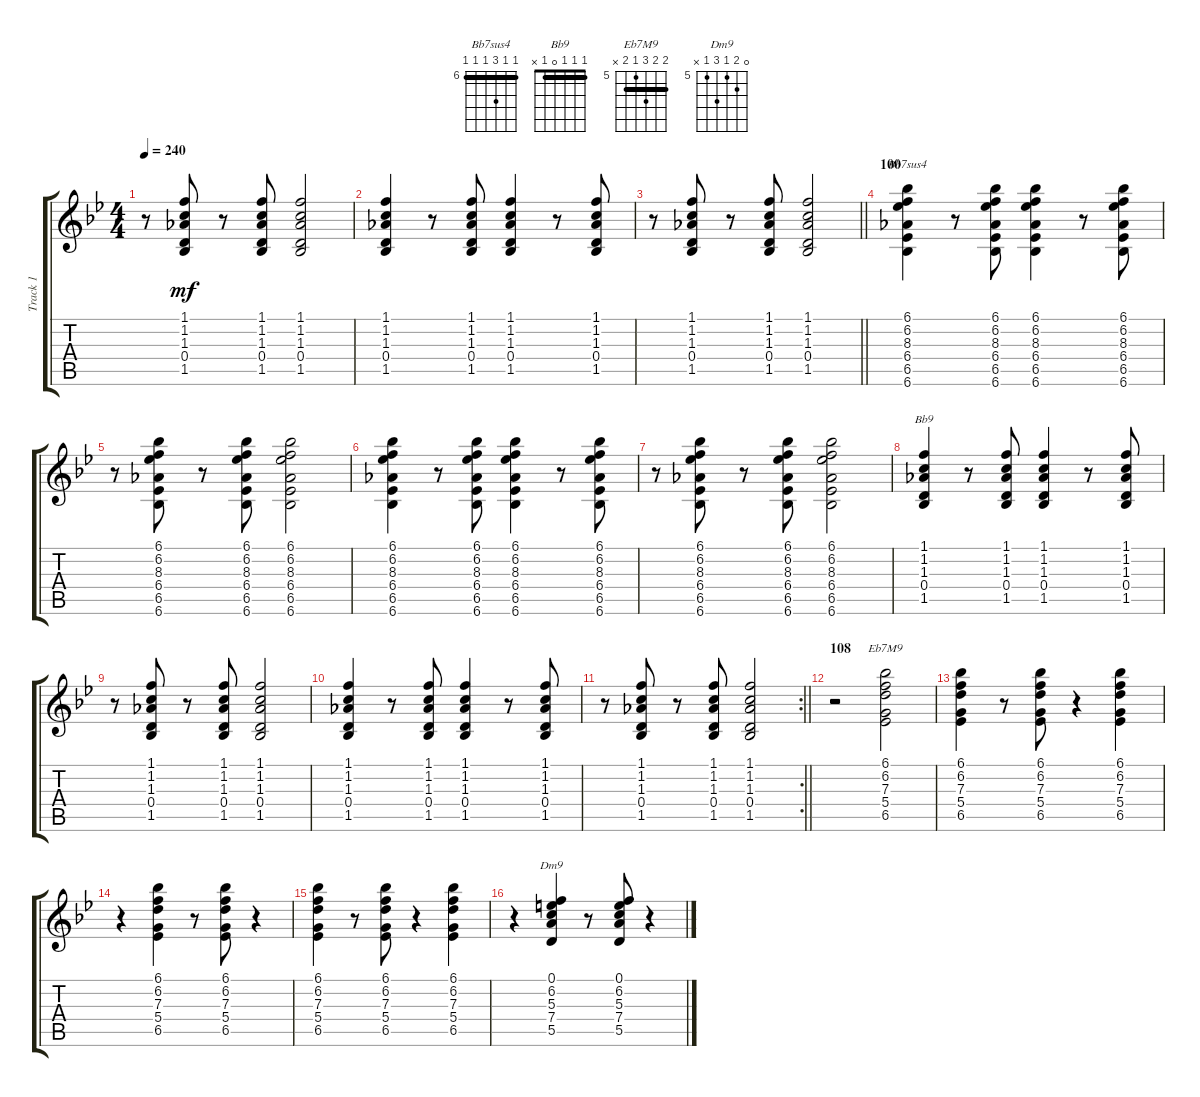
\track ("Track 1" "Track 1") {instrument electricguitarjazz}
\staff {score tabs}
\tuning (E4 B3 G3 D3 A2 E2) {hide}
\chord ("Bb7sus4" 6 6 8 6 6 6) {firstfret 6 barre 6}
\chord ("Bb9" 1 1 1 0 1 x) {barre 1}
\chord ("Eb7M9" 6 6 7 5 6 x) {firstfret 5 barre 6}
\chord ("Dm9" 0 6 5 7 5 x) {firstfret 5}
\ts (4 4)
\tempo 240
\clef g2
\ks bb
r.8{dy mf} (1.1 1.2 1.3 0.4 1.5).8 r.8 (1.1 1.2 1.3 0.4 1.5).8 (1.1 1.2 1.3 0.4 1.5).2 |
(1.1 1.2 1.3 0.4 1.5).4 r.8 (1.1 1.2 1.3 0.4 1.5).8 (1.1 1.2 1.3 0.4 1.5).4 r.8 (1.1 1.2 1.3 0.4 1.5).8 |
\barLineRight lightlight
r.8 (1.1 1.2 1.3 0.4 1.5).8 r.8 (1.1 1.2 1.3 0.4 1.5).8 (1.1 1.2 1.3 0.4 1.5).2 |
\section ("" "100")
(6.1 6.2 8.3 6.4 6.5 6.6).4{ch "Bb7sus4"} r.8 (6.1 6.2 8.3 6.4 6.5 6.6).8 (6.1 6.2 8.3 6.4 6.5 6.6).4 r.8 (6.1 6.2 8.3 6.4 6.5 6.6).8 |
r.8 (6.1 6.2 8.3 6.4 6.5 6.6).8 r.8 (6.1 6.2 8.3 6.4 6.5 6.6).8 (6.1 6.2 8.3 6.4 6.5 6.6).2 |
(6.1 6.2 8.3 6.4 6.5 6.6).4 r.8 (6.1 6.2 8.3 6.4 6.5 6.6).8 (6.1 6.2 8.3 6.4 6.5 6.6).4 r.8 (6.1 6.2 8.3 6.4 6.5 6.6).8 |
r.8 (6.1 6.2 8.3 6.4 6.5 6.6).8 r.8 (6.1 6.2 8.3 6.4 6.5 6.6).8 (6.1 6.2 8.3 6.4 6.5 6.6).2 |
(1.1 1.2 1.3 0.4 1.5).4{ch "Bb9"} r.8 (1.1 1.2 1.3 0.4 1.5).8 (1.1 1.2 1.3 0.4 1.5).4 r.8 (1.1 1.2 1.3 0.4 1.5).8 |
r.8 (1.1 1.2 1.3 0.4 1.5).8 r.8 (1.1 1.2 1.3 0.4 1.5).8 (1.1 1.2 1.3 0.4 1.5).2 |
(1.1 1.2 1.3 0.4 1.5).4 r.8 (1.1 1.2 1.3 0.4 1.5).8 (1.1 1.2 1.3 0.4 1.5).4 r.8 (1.1 1.2 1.3 0.4 1.5).8 |
\rc 2
\barLineRight lightlight
r.8 (1.1 1.2 1.3 0.4 1.5).8 r.8 (1.1 1.2 1.3 0.4 1.5).8 (1.1 1.2 1.3 0.4 1.5).2 |
\section ("" "108")
r.2 (6.1 6.2 7.3 5.4 6.5).2{ch "Eb7M9"} |
(6.1 6.2 7.3 5.4 6.5).4 r.8 (6.1 6.2 7.3 5.4 6.5).8 r.4 (6.1 6.2 7.3 5.4 6.5).4 |
r.4 (6.1 6.2 7.3 5.4 6.5).4 r.8 (6.1 6.2 7.3 5.4 6.5).8 r.4 |
(6.1 6.2 7.3 5.4 6.5).4 r.8 (6.1 6.2 7.3 5.4 6.5).8 r.4 (6.1 6.2 7.3 5.4 6.5).4 |
r.4 (0.1 6.2 5.3 7.4 5.5).4{ch "Dm9"} r.8 (0.1 6.2 5.3 7.4 5.5).8 r.4
